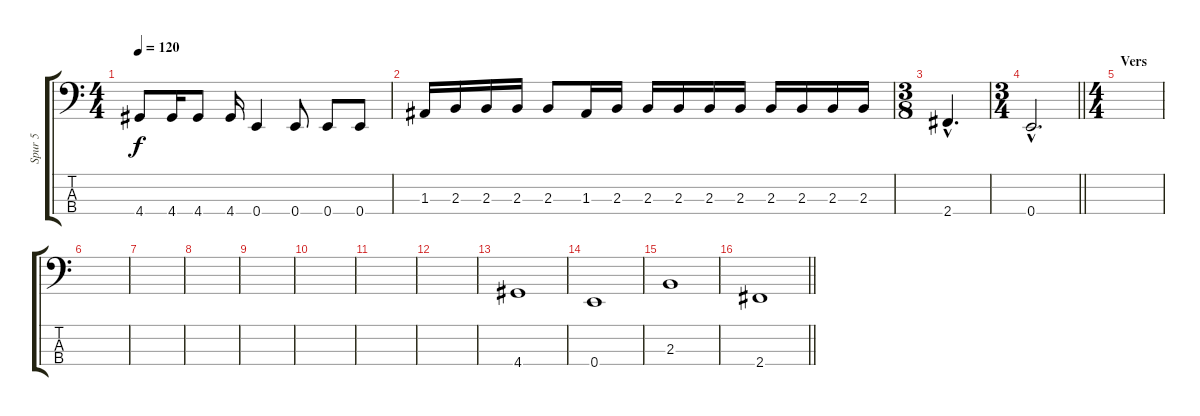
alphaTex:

\track ("Spur 5" "Spur 5") {instrument electricbassfinger}
\staff {score tabs}
\tuning (G2 D2 A1 E1) {hide}
\ts (4 4)
\tempo 120
\clef f4
\ks c
4.4.8{dy f} 4.4.16 4.4.8 4.4.16 0.4.4 0.4.8 0.4.8 0.4.8 |
1.3.16 2.3.16 2.3.16 2.3.16 2.3.8 1.3.16 2.3.16 2.3.16 2.3.16 2.3.16 2.3.16 2.3.16 2.3.16 2.3.16 2.3.16 |
\ts (3 8)
2.4{hac}.4{d} |
\ts (3 4)
\barLineRight lightlight
0.4{hac}.2{d} |
\ts (4 4)
\section ("" "Vers")
|
|
|
|
|
|
|
|
4.4.1 |
0.4.1 |
2.3.1 |
\barLineRight lightlight
2.4.1
